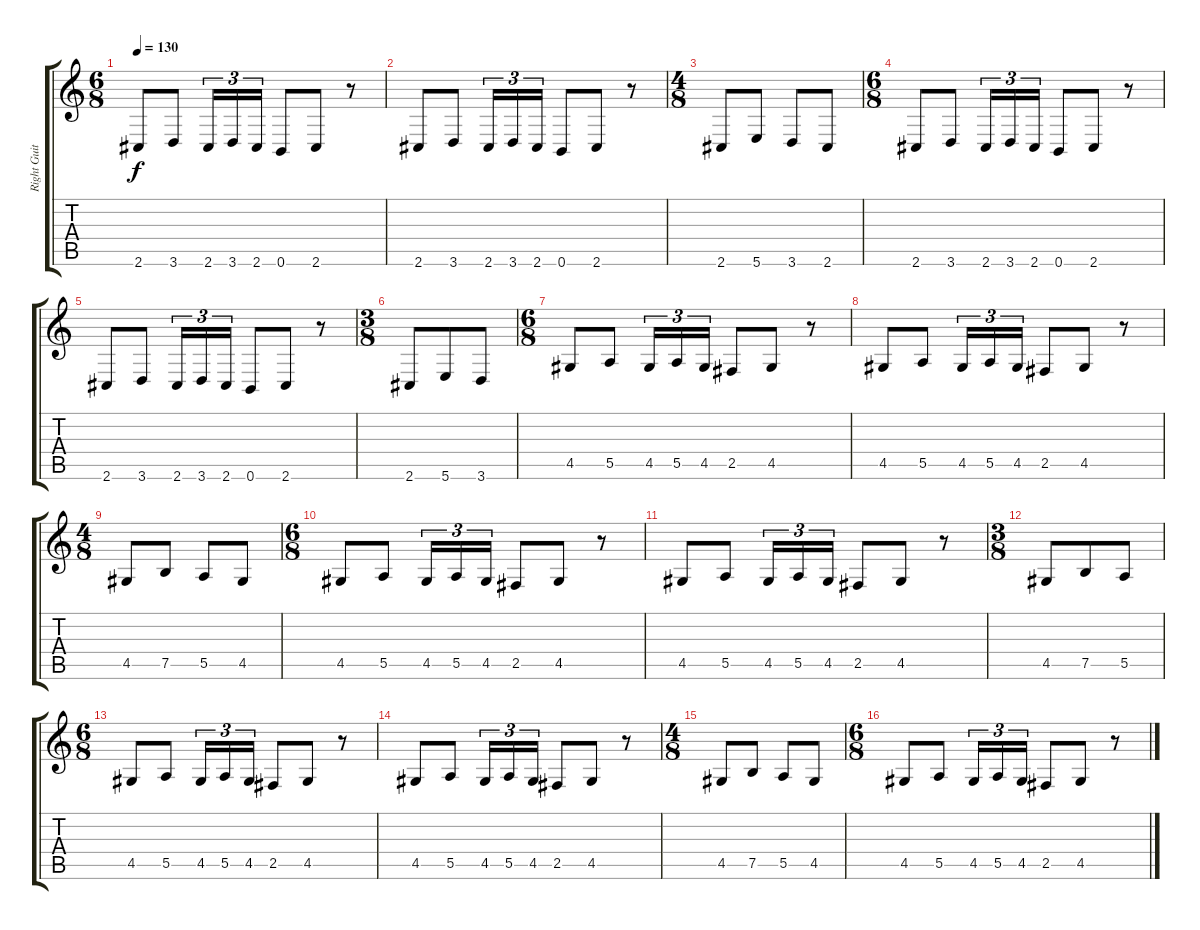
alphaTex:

\track ("Right Guitar" "Right Guit") {instrument distortionguitar}
\staff {score tabs}
\tuning (B3 Gb3 D3 A2 E2 B1) {hide}
\ts (6 8)
\tempo 130
\clef g2
\ks c
2.6.8{dy f} 3.6.8 2.6.16{tu (3 2)} 3.6.16{tu (3 2)} 2.6.16{tu (3 2)} 0.6.8 2.6.8 r.8 |
2.6.8 3.6.8 2.6.16{tu (3 2)} 3.6.16{tu (3 2)} 2.6.16{tu (3 2)} 0.6.8 2.6.8 r.8 |
\ts (4 8)
2.6.8 5.6.8 3.6.8 2.6.8 |
\ts (6 8)
2.6.8 3.6.8 2.6.16{tu (3 2)} 3.6.16{tu (3 2)} 2.6.16{tu (3 2)} 0.6.8 2.6.8 r.8 |
2.6.8 3.6.8 2.6.16{tu (3 2)} 3.6.16{tu (3 2)} 2.6.16{tu (3 2)} 0.6.8 2.6.8 r.8 |
\ts (3 8)
2.6.8 5.6.8 3.6.8 |
\ts (6 8)
4.5.8 5.5.8 4.5.16{tu (3 2)} 5.5.16{tu (3 2)} 4.5.16{tu (3 2)} 2.5.8 4.5.8 r.8 |
4.5.8 5.5.8 4.5.16{tu (3 2)} 5.5.16{tu (3 2)} 4.5.16{tu (3 2)} 2.5.8 4.5.8 r.8 |
\ts (4 8)
4.5.8 7.5.8 5.5.8 4.5.8 |
\ts (6 8)
4.5.8 5.5.8 4.5.16{tu (3 2)} 5.5.16{tu (3 2)} 4.5.16{tu (3 2)} 2.5.8 4.5.8 r.8 |
4.5.8 5.5.8 4.5.16{tu (3 2)} 5.5.16{tu (3 2)} 4.5.16{tu (3 2)} 2.5.8 4.5.8 r.8 |
\ts (3 8)
4.5.8 7.5.8 5.5.8 |
\ts (6 8)
4.5.8 5.5.8 4.5.16{tu (3 2)} 5.5.16{tu (3 2)} 4.5.16{tu (3 2)} 2.5.8 4.5.8 r.8 |
4.5.8 5.5.8 4.5.16{tu (3 2)} 5.5.16{tu (3 2)} 4.5.16{tu (3 2)} 2.5.8 4.5.8 r.8 |
\ts (4 8)
4.5.8 7.5.8 5.5.8 4.5.8 |
\ts (6 8)
4.5.8 5.5.8 4.5.16{tu (3 2)} 5.5.16{tu (3 2)} 4.5.16{tu (3 2)} 2.5.8 4.5.8 r.8
